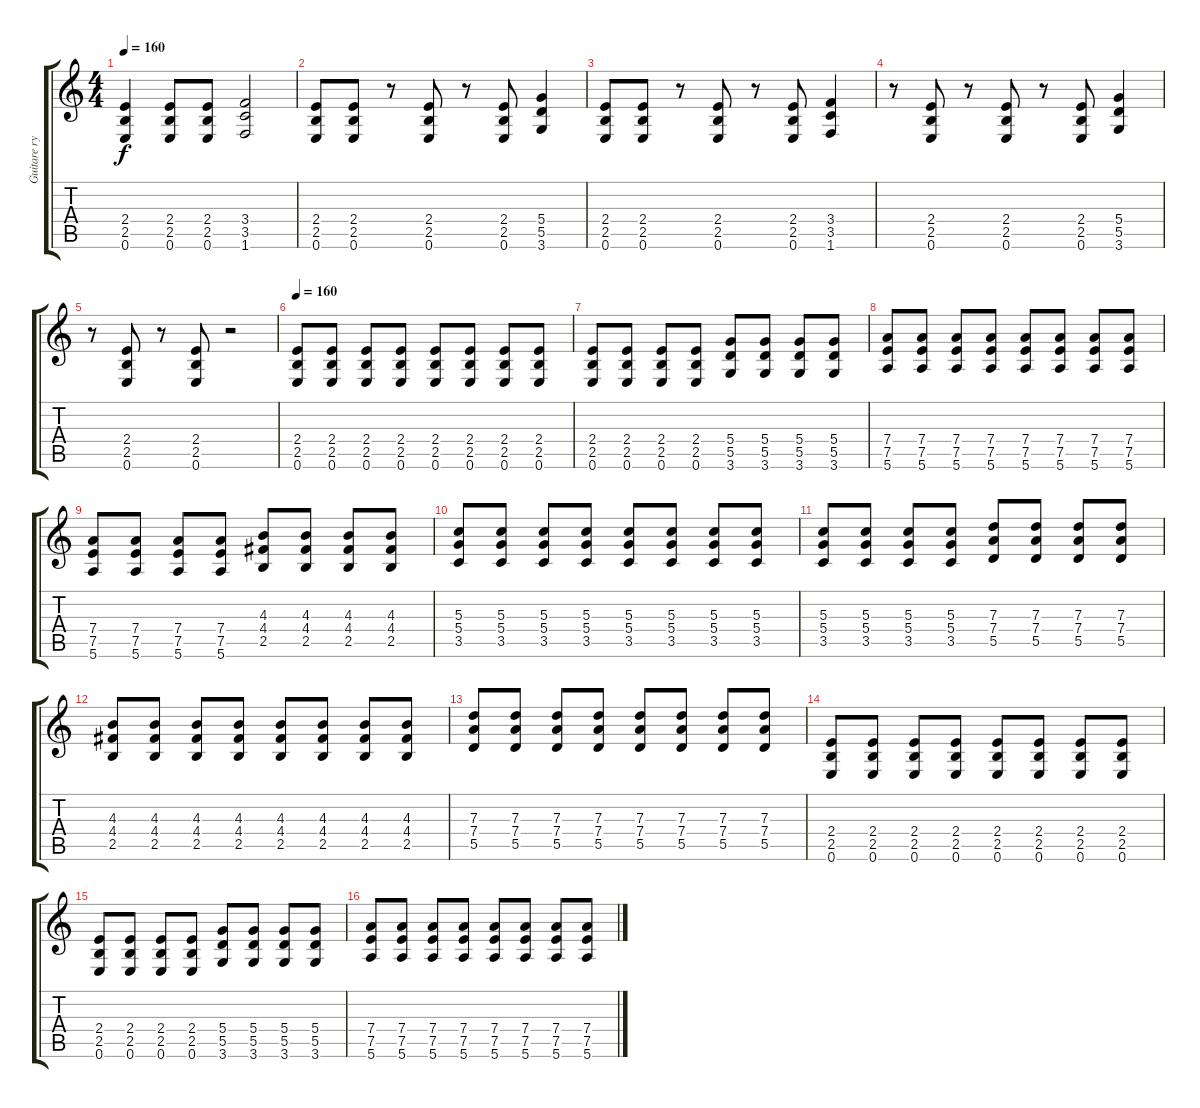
\track ("Guitare rythmique" "Guitare ry") {instrument acousticguitarnylon}
\staff {score tabs}
\tuning (E4 B3 G3 D3 A2 E2) {hide}
\ts (4 4)
\tempo 160
\clef g2
\ks c
(2.4 2.5 0.6).4{dy f} (2.4 2.5 0.6).8 (2.4 2.5 0.6).8 (3.4 3.5 1.6).2 |
(2.4 2.5 0.6).8 (2.4 2.5 0.6).8 r.8 (2.4 2.5 0.6).8 r.8 (2.4 2.5 0.6).8 (5.4 5.5 3.6).4 |
(2.4 2.5 0.6).8 (2.4 2.5 0.6).8 r.8 (2.4 2.5 0.6).8 r.8 (2.4 2.5 0.6).8 (3.4 3.5 1.6).4 |
r.8 (2.4 2.5 0.6).8 r.8 (2.4 2.5 0.6).8 r.8 (2.4 2.5 0.6).8 (5.4 5.5 3.6).4 |
r.8 (2.4 2.5 0.6).8 r.8 (2.4 2.5 0.6).8 r.2 |
\tempo 160
(2.4 2.5 0.6).8{instrument overdrivenguitar} (2.4 2.5 0.6).8 (2.4 2.5 0.6).8 (2.4 2.5 0.6).8 (2.4 2.5 0.6).8 (2.4 2.5 0.6).8 (2.4 2.5 0.6).8 (2.4 2.5 0.6).8 |
(2.4 2.5 0.6).8 (2.4 2.5 0.6).8 (2.4 2.5 0.6).8 (2.4 2.5 0.6).8 (5.4 5.5 3.6).8 (5.4 5.5 3.6).8 (5.4 5.5 3.6).8 (5.4 5.5 3.6).8 |
(7.4 7.5 5.6).8 (7.4 7.5 5.6).8 (7.4 7.5 5.6).8 (7.4 7.5 5.6).8 (7.4 7.5 5.6).8 (7.4 7.5 5.6).8 (7.4 7.5 5.6).8 (7.4 7.5 5.6).8 |
(7.4 7.5 5.6).8 (7.4 7.5 5.6).8 (7.4 7.5 5.6).8 (7.4 7.5 5.6).8 (4.3 4.4 2.5).8 (4.3 4.4 2.5).8 (4.3 4.4 2.5).8 (4.3 4.4 2.5).8 |
(5.3 5.4 3.5).8 (5.3 5.4 3.5).8 (5.3 5.4 3.5).8 (5.3 5.4 3.5).8 (5.3 5.4 3.5).8 (5.3 5.4 3.5).8 (5.3 5.4 3.5).8 (5.3 5.4 3.5).8 |
(5.3 5.4 3.5).8 (5.3 5.4 3.5).8 (5.3 5.4 3.5).8 (5.3 5.4 3.5).8 (7.3 7.4 5.5).8 (7.3 7.4 5.5).8 (7.3 7.4 5.5).8 (7.3 7.4 5.5).8 |
(4.3 4.4 2.5).8 (4.3 4.4 2.5).8 (4.3 4.4 2.5).8 (4.3 4.4 2.5).8 (4.3 4.4 2.5).8 (4.3 4.4 2.5).8 (4.3 4.4 2.5).8 (4.3 4.4 2.5).8 |
(7.3 7.4 5.5).8 (7.3 7.4 5.5).8 (7.3 7.4 5.5).8 (7.3 7.4 5.5).8 (7.3 7.4 5.5).8 (7.3 7.4 5.5).8 (7.3 7.4 5.5).8 (7.3 7.4 5.5).8 |
(2.4 2.5 0.6).8{instrument overdrivenguitar} (2.4 2.5 0.6).8 (2.4 2.5 0.6).8 (2.4 2.5 0.6).8 (2.4 2.5 0.6).8 (2.4 2.5 0.6).8 (2.4 2.5 0.6).8 (2.4 2.5 0.6).8 |
(2.4 2.5 0.6).8 (2.4 2.5 0.6).8 (2.4 2.5 0.6).8 (2.4 2.5 0.6).8 (5.4 5.5 3.6).8 (5.4 5.5 3.6).8 (5.4 5.5 3.6).8 (5.4 5.5 3.6).8 |
(7.4 7.5 5.6).8 (7.4 7.5 5.6).8 (7.4 7.5 5.6).8 (7.4 7.5 5.6).8 (7.4 7.5 5.6).8 (7.4 7.5 5.6).8 (7.4 7.5 5.6).8 (7.4 7.5 5.6).8
